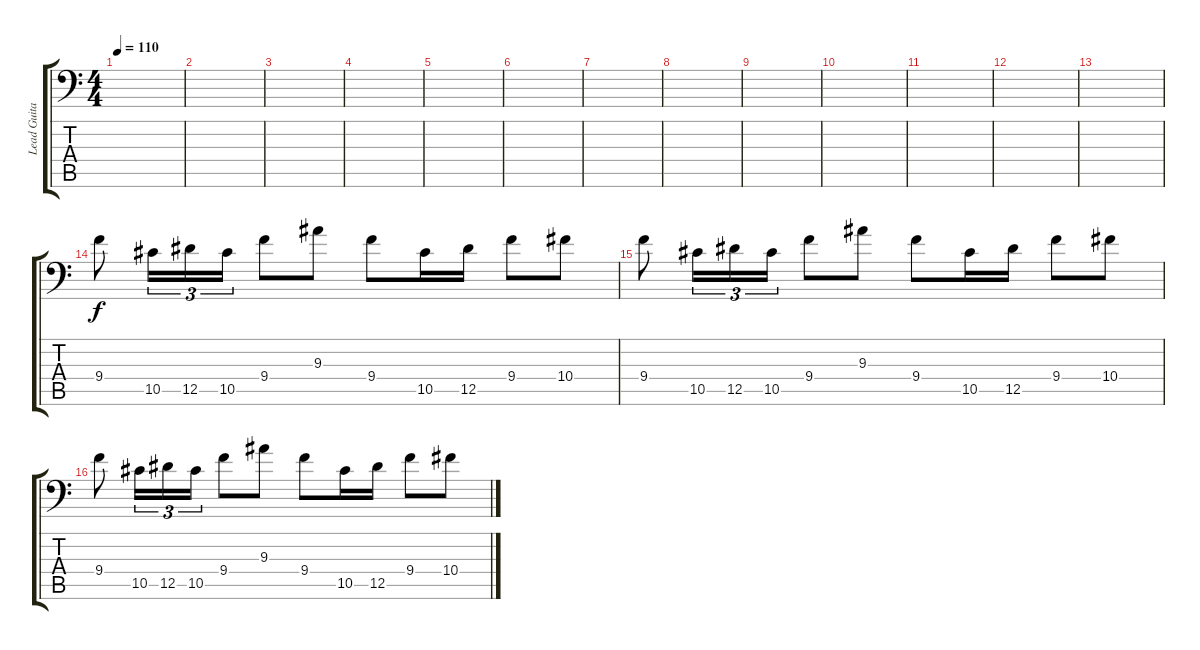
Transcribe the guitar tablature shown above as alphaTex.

\track ("Lead Guitar II" "Lead Guita") {instrument distortionguitar}
\staff {score tabs}
\tuning (Bb3 F3 Db3 Ab2 Eb2 Bb1) {hide}
\ts (4 4)
\tempo 110
\clef f4
\ks c
|
|
|
|
|
|
|
|
|
|
|
|
|
9.4.8 10.5.16{tu (3 2)} 12.5.16{tu (3 2)} 10.5.16{tu (3 2)} 9.4.8 9.3.8 9.4.8 10.5.16 12.5.16 9.4.8 10.4.8 |
9.4.8 10.5.16{tu (3 2)} 12.5.16{tu (3 2)} 10.5.16{tu (3 2)} 9.4.8 9.3.8 9.4.8 10.5.16 12.5.16 9.4.8 10.4.8 |
9.4.8 10.5.16{tu (3 2)} 12.5.16{tu (3 2)} 10.5.16{tu (3 2)} 9.4.8 9.3.8 9.4.8 10.5.16 12.5.16 9.4.8 10.4.8
